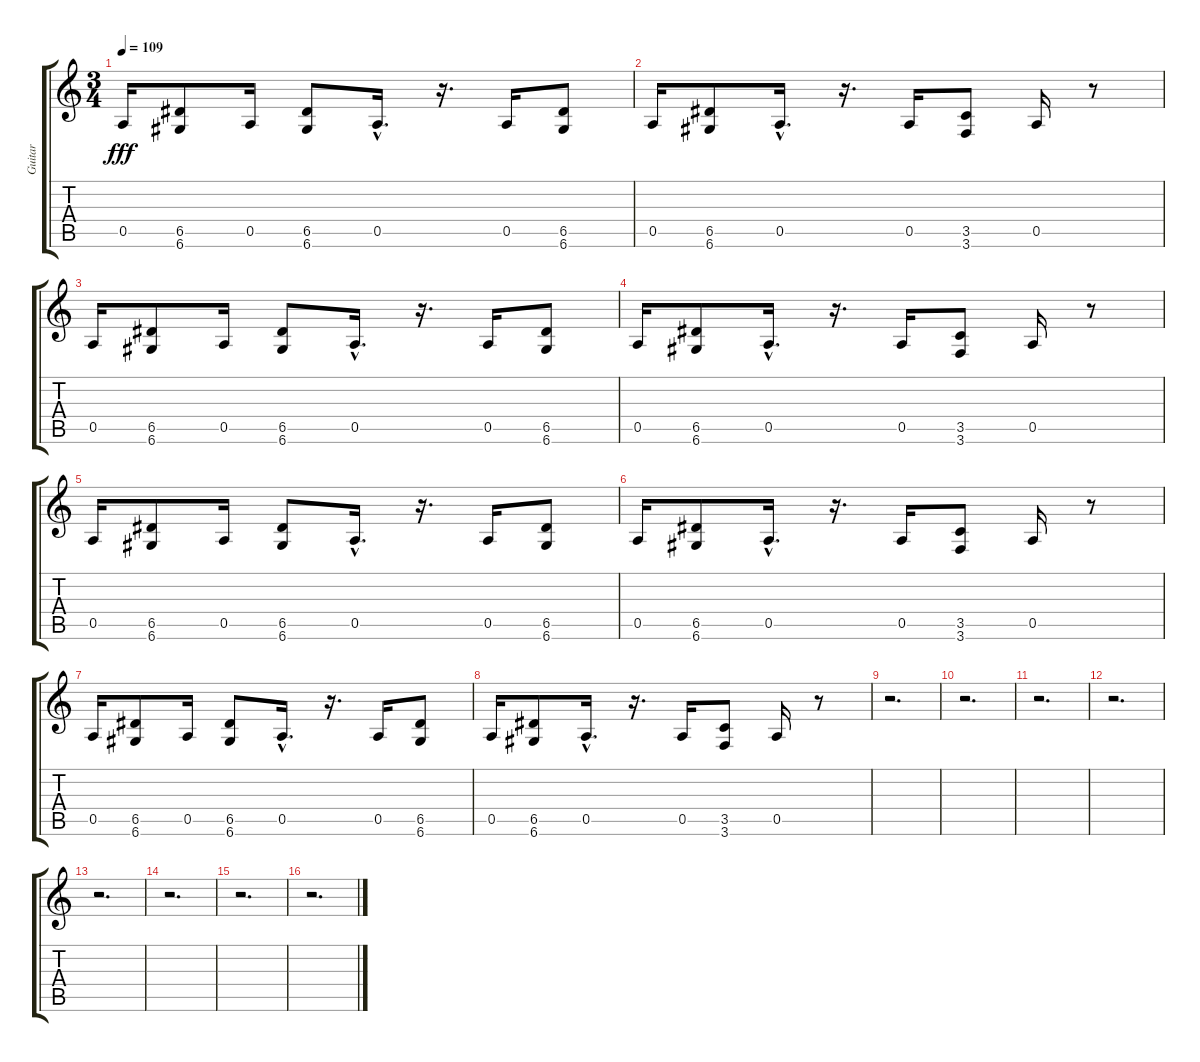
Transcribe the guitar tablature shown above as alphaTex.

\track ("Guitar" "Guitar") {instrument distortionguitar}
\staff {score tabs}
\tuning (E4 B3 G3 D3 A2 D2) {hide}
\ts (3 4)
\tempo 109
\clef g2
\ks c
0.5.16{dy fff} (6.5 6.6).8 0.5.16 (6.5 6.6).8 0.5{hac}.16{d} r.16{d} 0.5.16 (6.5 6.6).8 |
0.5.16 (6.5 6.6).8 0.5{hac}.16{d} r.16{d} 0.5.16 (3.5 3.6).8 0.5.16 r.8 |
0.5.16 (6.5 6.6).8 0.5.16 (6.5 6.6).8 0.5{hac}.16{d} r.16{d} 0.5.16 (6.5 6.6).8 |
0.5.16 (6.5 6.6).8 0.5{hac}.16{d} r.16{d} 0.5.16 (3.5 3.6).8 0.5.16 r.8 |
0.5.16 (6.5 6.6).8 0.5.16 (6.5 6.6).8 0.5{hac}.16{d} r.16{d} 0.5.16 (6.5 6.6).8 |
0.5.16 (6.5 6.6).8 0.5{hac}.16{d} r.16{d} 0.5.16 (3.5 3.6).8 0.5.16 r.8 |
0.5.16 (6.5 6.6).8 0.5.16 (6.5 6.6).8 0.5{hac}.16{d} r.16{d} 0.5.16 (6.5 6.6).8 |
0.5.16 (6.5 6.6).8 0.5{hac}.16{d} r.16{d} 0.5.16 (3.5 3.6).8 0.5.16 r.8 |
r.2{d} |
r.2{d} |
r.2{d} |
r.2{d} |
r.2{d} |
r.2{d} |
r.2{d} |
r.2{d}
